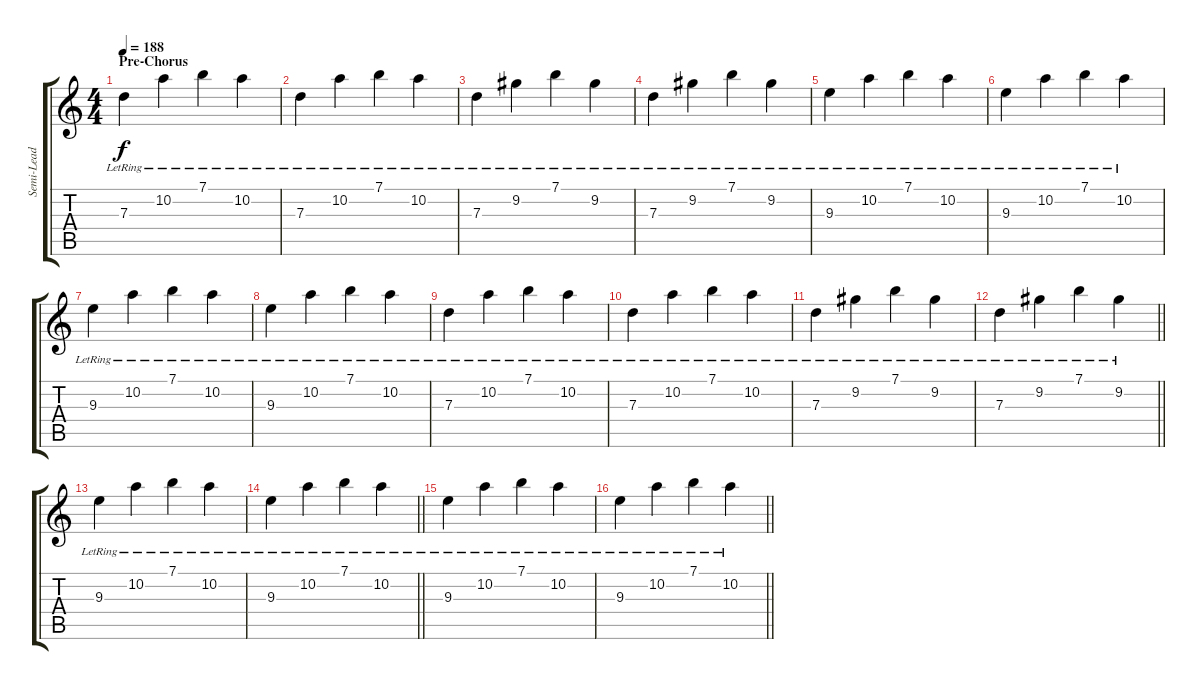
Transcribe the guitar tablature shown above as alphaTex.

\track ("Semi-Lead" "Semi-Lead") {instrument acousticguitarsteel}
\staff {score tabs}
\tuning (E4 B3 G3 D3 A2 E2) {hide}
\ts (4 4)
\section ("" "Pre-Chorus")
\tempo 188
\clef g2
\ks c
7.3{lr}.4{dy f} 10.2{lr}.4 7.1{lr}.4 10.2{lr}.4 |
7.3{lr}.4 10.2{lr}.4 7.1{lr}.4 10.2{lr}.4 |
7.3{lr}.4 9.2{lr}.4 7.1{lr}.4 9.2{lr}.4 |
7.3{lr}.4 9.2{lr}.4 7.1{lr}.4 9.2{lr}.4 |
9.3{lr}.4 10.2{lr}.4 7.1{lr}.4 10.2{lr}.4 |
9.3{lr}.4 10.2{lr}.4 7.1{lr}.4 10.2{lr}.4 |
9.3{lr}.4 10.2{lr}.4 7.1{lr}.4 10.2{lr}.4 |
9.3{lr}.4 10.2{lr}.4 7.1{lr}.4 10.2{lr}.4 |
7.3{lr}.4 10.2{lr}.4 7.1{lr}.4 10.2{lr}.4 |
7.3{lr}.4 10.2{lr}.4 7.1{lr}.4 10.2{lr}.4 |
7.3{lr}.4 9.2{lr}.4 7.1{lr}.4 9.2{lr}.4 |
\barLineRight lightlight
7.3{lr}.4 9.2{lr}.4 7.1{lr}.4 9.2{lr}.4 |
9.3{lr}.4 10.2{lr}.4 7.1{lr}.4 10.2{lr}.4 |
\barLineRight lightlight
9.3{lr}.4 10.2{lr}.4 7.1{lr}.4 10.2{lr}.4 |
9.3{lr}.4 10.2{lr}.4 7.1{lr}.4 10.2{lr}.4 |
\barLineRight lightlight
9.3{lr}.4 10.2{lr}.4 7.1{lr}.4 10.2{lr}.4
